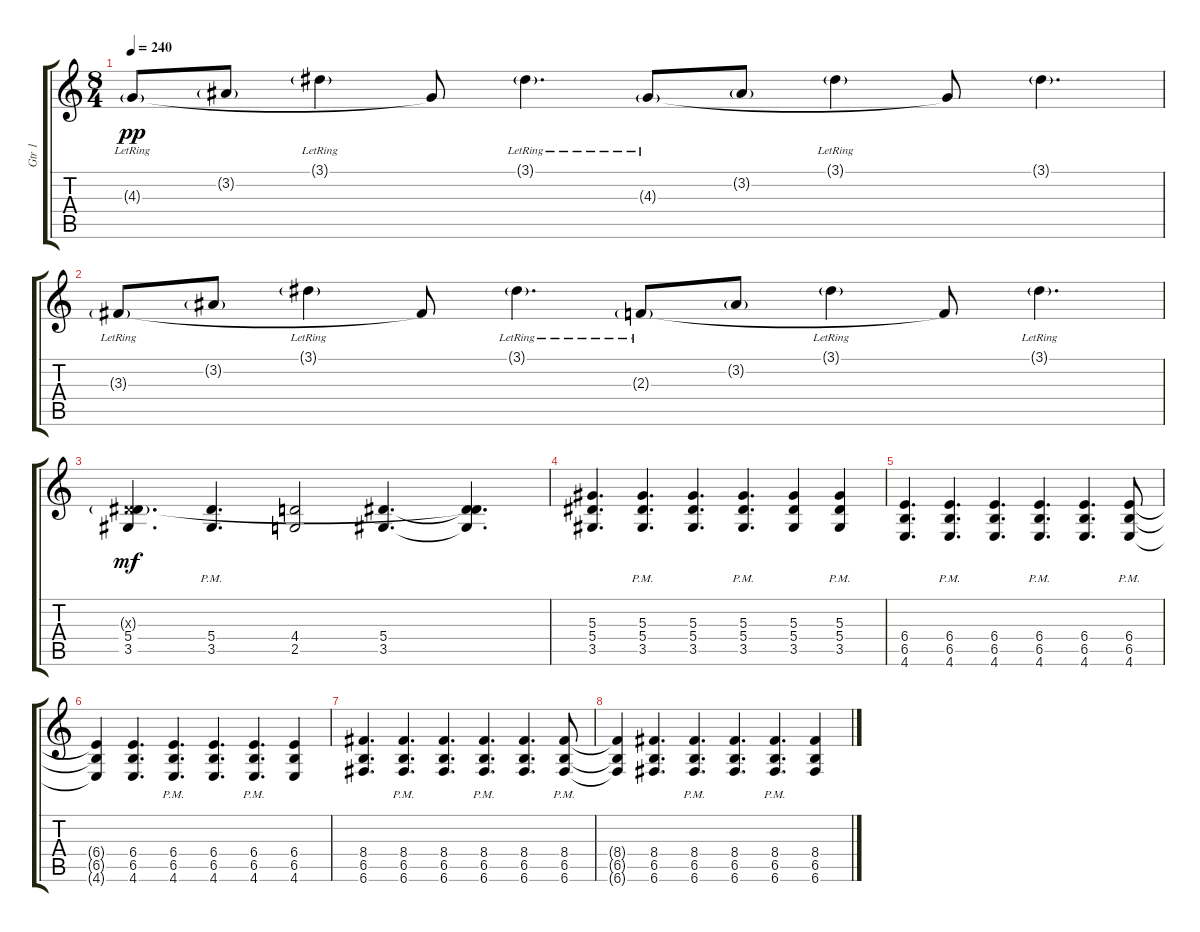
\track ("Gtr 1" "Gtr 1") {instrument distortionguitar}
\staff {score tabs}
\tuning (C4 G3 Eb3 Bb2 F2 C2) {hide}
\ts (8 4)
\tempo 240
\clef g2
\ks c
4.3{g lr}.8{dy pp} 3.2{g}.8 3.1{g lr}.4 4.3{t}.8 3.1{g lr}.4{d} 4.3{g lr}.8 3.2{g}.8 3.1{g lr}.4 4.3{t}.8 3.1{g}.4{d} |
3.3{g lr}.8 3.2{g}.8 3.1{g lr}.4 3.3{t}.8 3.1{g lr}.4{d} 2.3{g lr}.8 3.2{g}.8 3.1{g lr}.4 2.3{t}.8 3.1{g lr}.4{d} |
(0.3{g x} 5.4 3.5).4{d dy mf} (5.4{pm} 3.5{pm}).4{d} (4.4 2.5).2 (5.4 3.5).4{d} (0.3{t} 5.4{t} 3.5{t}).4{d} |
(5.3 5.4 3.5).4{d} (5.3{pm} 5.4{pm} 3.5{pm}).4{d} (5.3 5.4 3.5).4{d} (5.3{pm} 5.4{pm} 3.5{pm}).4{d} (5.3 5.4 3.5).4 (5.3{pm} 5.4{pm} 3.5{pm}).4 |
(6.4 6.5 4.6).4{d} (6.4{pm} 6.5{pm} 4.6{pm}).4{d} (6.4 6.5 4.6).4{d} (6.4{pm} 6.5{pm} 4.6{pm}).4{d} (6.4 6.5 4.6).4{d} (6.4{pm} 6.5{pm} 4.6{pm}).8 |
(6.4{t} 6.5{t} 4.6{t}).4 (6.4 6.5 4.6).4{d} (6.4{pm} 6.5{pm} 4.6{pm}).4{d} (6.4 6.5 4.6).4{d} (6.4{pm} 6.5{pm} 4.6{pm}).4{d} (6.4 6.5 4.6).4 |
(8.4 6.5 6.6).4{d} (8.4{pm} 6.5{pm} 6.6{pm}).4{d} (8.4 6.5 6.6).4{d} (8.4{pm} 6.5{pm} 6.6{pm}).4{d} (8.4 6.5 6.6).4{d} (8.4{pm} 6.5{pm} 6.6{pm}).8 |
(8.4{t} 6.5{t} 6.6{t}).4 (8.4 6.5 6.6).4{d} (8.4{pm} 6.5{pm} 6.6{pm}).4{d} (8.4 6.5 6.6).4{d} (8.4{pm} 6.5{pm} 6.6{pm}).4{d} (8.4 6.5 6.6).4
